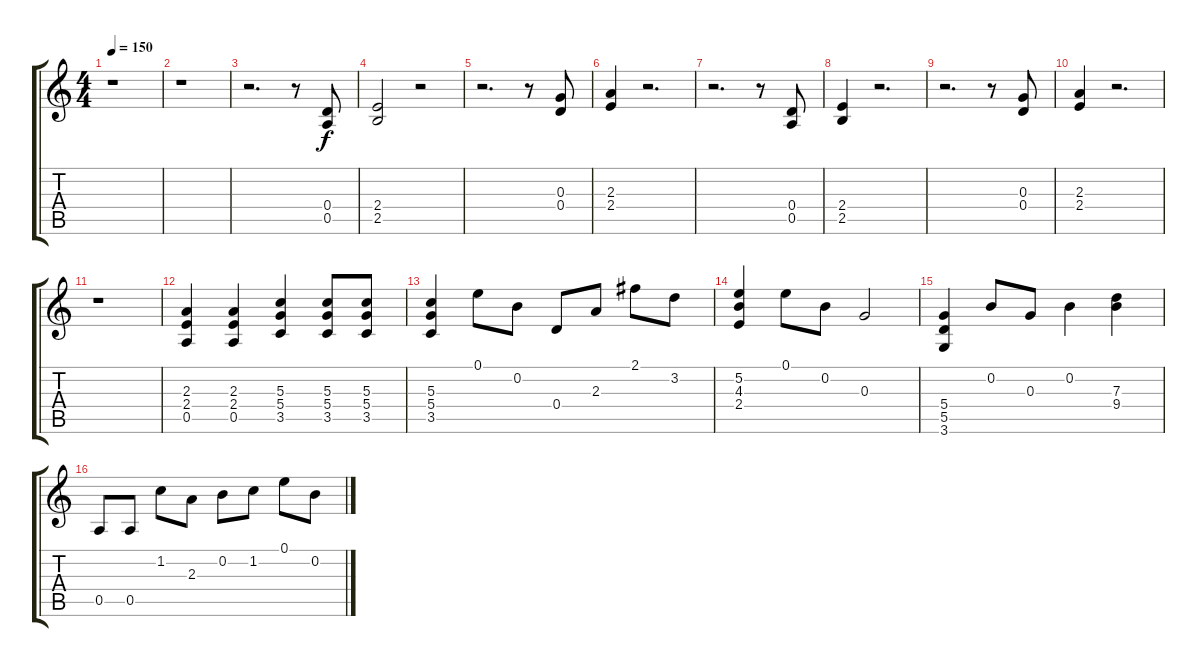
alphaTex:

\track "" {instrument distortionguitar}
\staff {score tabs}
\tuning (E4 B3 G3 D3 A2 E2) {hide}
\ts (4 4)
\tempo 150
\clef g2
\ks c
r.1{dy f instrument distortionguitar} |
r.1 |
r.2{d} r.8 (0.4 0.5).8 |
(2.4 2.5).2 r.2 |
r.2{d} r.8 (0.3 0.4).8 |
(2.3 2.4).4 r.2{d} |
r.2{d} r.8 (0.4 0.5).8 |
(2.4 2.5).4 r.2{d} |
r.2{d} r.8 (0.3 0.4).8 |
(2.3 2.4).4 r.2{d} |
r.1 |
(2.3 2.4 0.5).4 (2.3 2.4 0.5).4 (5.3 5.4 3.5).4 (5.3 5.4 3.5).8 (5.3 5.4 3.5).8 |
(5.3 5.4 3.5).4 0.1.8 0.2.8 0.4.8 2.3.8 2.1.8 3.2.8 |
(5.2 4.3 2.4).4 0.1.8 0.2.8 0.3.2 |
(5.4 5.5 3.6).4 0.2.8 0.3.8 0.2.4 (7.3 9.4).4 |
0.5.8 0.5.8 1.2.8 2.3.8 0.2.8 1.2.8 0.1.8 0.2.8
